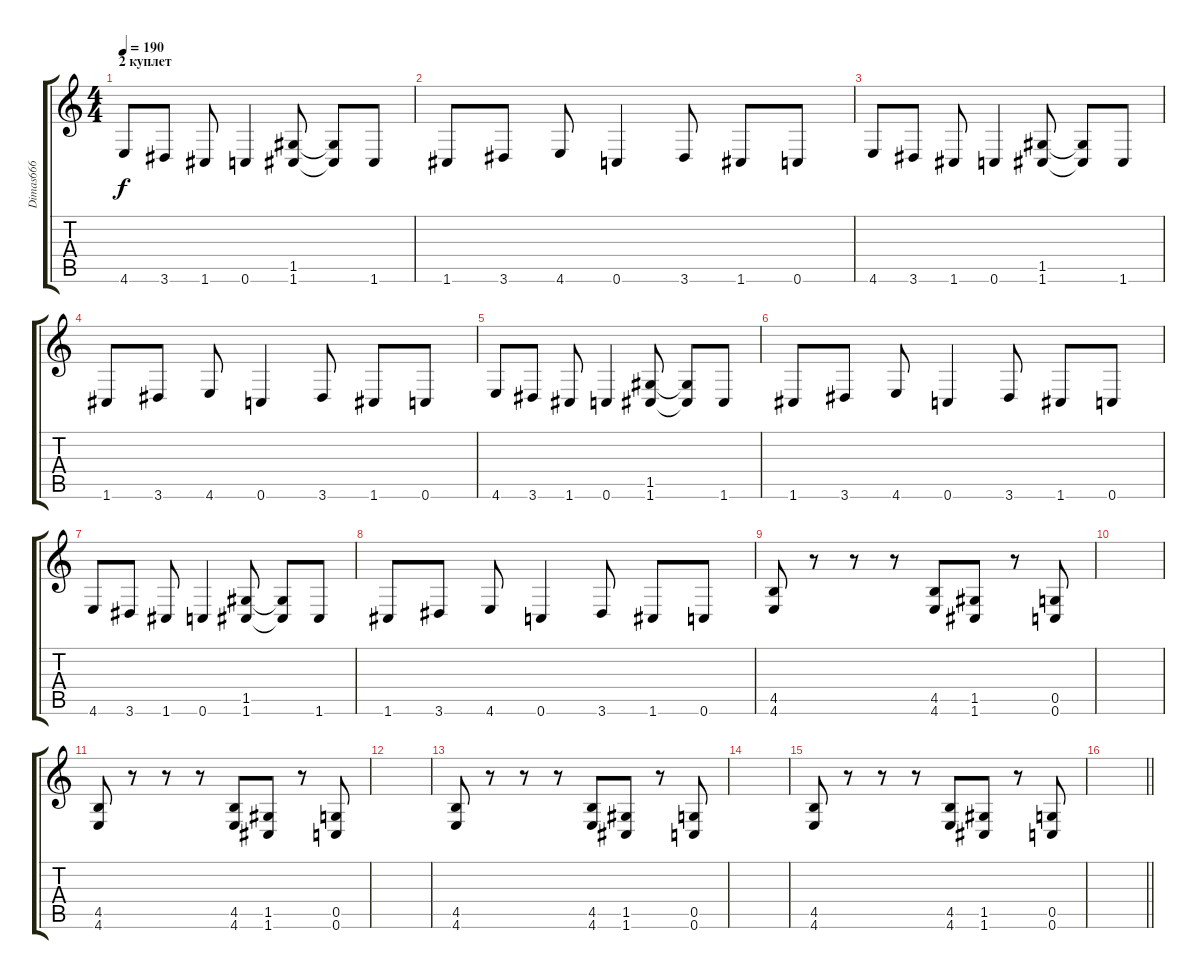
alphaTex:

\track ("Dimas666" "Dimas666") {instrument distortionguitar}
\staff {score tabs}
\tuning (D4 A3 F3 C3 G2 C2) {hide}
\ts (4 4)
\section ("" "2 куплет")
\tempo 190
\clef g2
\ks c
4.6.8{dy f} 3.6.8 1.6.8 0.6.4 (1.5 1.6).8 (1.5{t} 1.6{t}).8 1.6.8 |
1.6.8 3.6.8 4.6.8 0.6.4 3.6.8 1.6.8 0.6.8 |
4.6.8 3.6.8 1.6.8 0.6.4 (1.5 1.6).8 (1.5{t} 1.6{t}).8 1.6.8 |
1.6.8 3.6.8 4.6.8 0.6.4 3.6.8 1.6.8 0.6.8 |
4.6.8 3.6.8 1.6.8 0.6.4 (1.5 1.6).8 (1.5{t} 1.6{t}).8 1.6.8 |
1.6.8 3.6.8 4.6.8 0.6.4 3.6.8 1.6.8 0.6.8 |
4.6.8 3.6.8 1.6.8 0.6.4 (1.5 1.6).8 (1.5{t} 1.6{t}).8 1.6.8 |
1.6.8 3.6.8 4.6.8 0.6.4 3.6.8 1.6.8 0.6.8 |
(4.5 4.6).8 r.8 r.8 r.8 (4.5 4.6).8 (1.5 1.6).8 r.8 (0.5 0.6).8 |
|
(4.5 4.6).8 r.8 r.8 r.8 (4.5 4.6).8 (1.5 1.6).8 r.8 (0.5 0.6).8 |
|
(4.5 4.6).8 r.8 r.8 r.8 (4.5 4.6).8 (1.5 1.6).8 r.8 (0.5 0.6).8 |
|
(4.5 4.6).8 r.8 r.8 r.8 (4.5 4.6).8 (1.5 1.6).8 r.8 (0.5 0.6).8 |
\barLineRight lightlight
